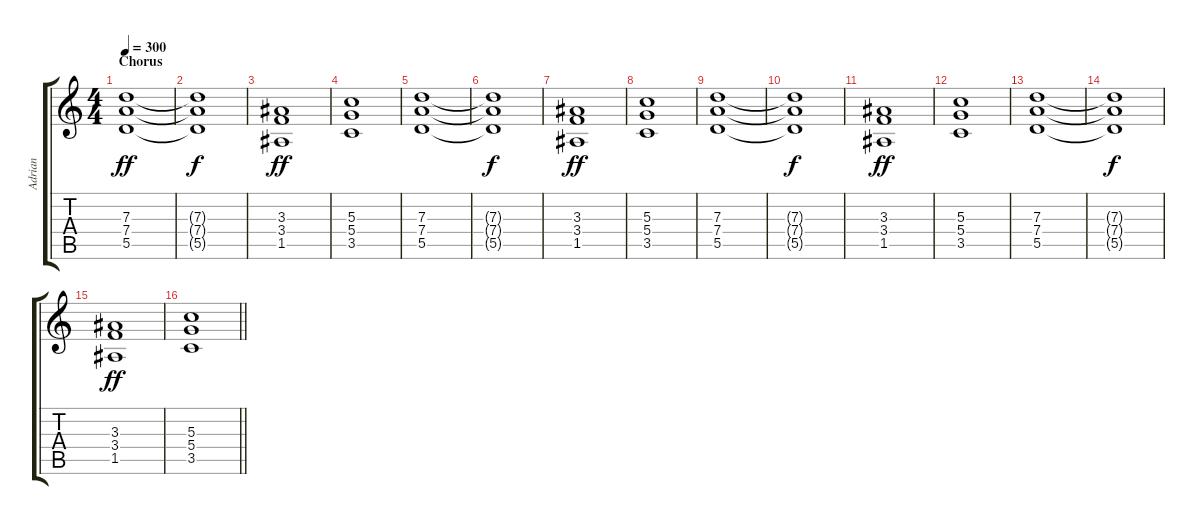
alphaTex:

\track ("Adrian" "Adrian") {instrument distortionguitar}
\staff {score tabs}
\tuning (E4 B3 G3 D3 A2 E2) {hide}
\ts (4 4)
\section ("" "Chorus")
\tempo 300
\clef g2
\ks c
(7.3 7.4 5.5).1{dy ff} |
(7.3{t} 7.4{t} 5.5{t}).1{dy f} |
(3.3 3.4 1.5).1{dy ff} |
(5.3 5.4 3.5).1 |
(7.3 7.4 5.5).1 |
(7.3{t} 7.4{t} 5.5{t}).1{dy f} |
(3.3 3.4 1.5).1{dy ff} |
(5.3 5.4 3.5).1 |
(7.3 7.4 5.5).1 |
(7.3{t} 7.4{t} 5.5{t}).1{dy f} |
(3.3 3.4 1.5).1{dy ff} |
(5.3 5.4 3.5).1 |
(7.3 7.4 5.5).1 |
(7.3{t} 7.4{t} 5.5{t}).1{dy f} |
(3.3 3.4 1.5).1{dy ff} |
\barLineRight lightlight
(5.3 5.4 3.5).1
